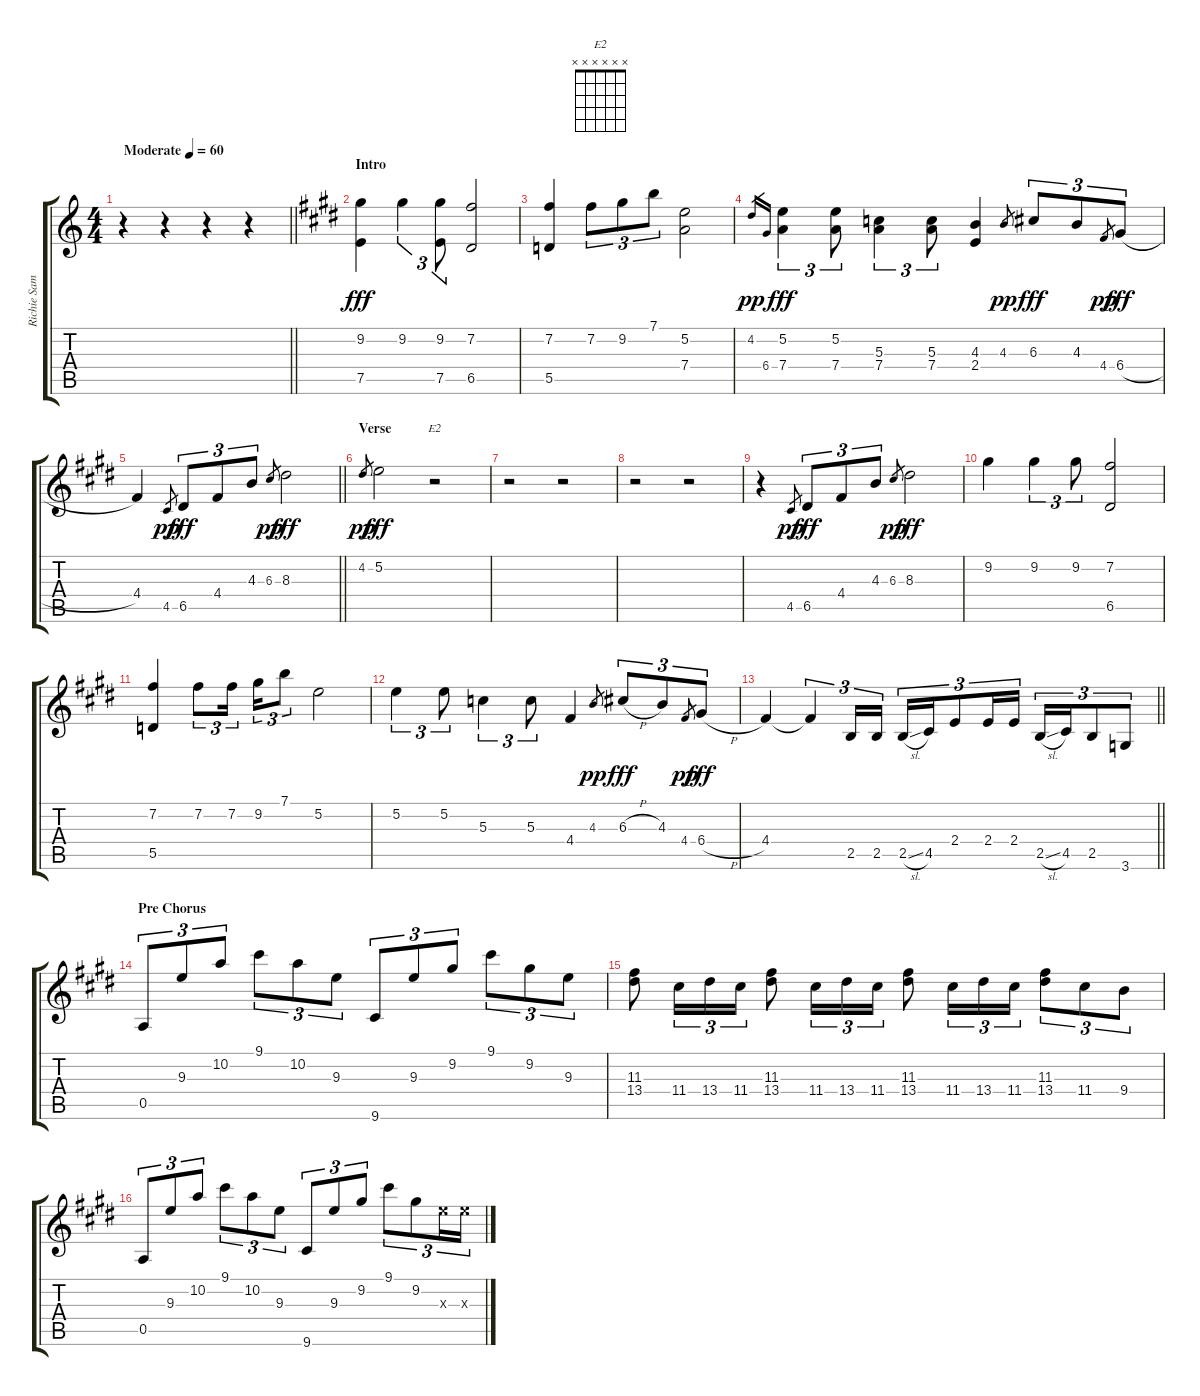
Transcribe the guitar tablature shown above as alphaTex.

\track ("Richie Sambora" "Richie Sam") {instrument electricguitarclean}
\staff {score tabs}
\tuning (E4 B3 G3 D3 A2 E2) {hide}
\chord ("E2" x x x x x x)
\ts (4 4)
\tempo (60 "Moderate")
\clef g2
\barLineRight lightlight
\ks c
r.4{dy fff instrument electricguitarclean} r.4 r.4 r.4 |
\section ("" "Intro")
\ks e
(9.2 7.5).4 9.2.4{tu (3 2)} (9.2 7.5).8{tu (3 2)} (7.2 6.5).2 |
(7.2 5.5).4 7.2.8{tu (3 2)} 9.2.8{tu (3 2)} 7.1.8{tu (3 2)} (5.2 7.4).2 |
4.2.16{gr dy pp} 6.4.16{gr} (5.2 7.4).4{tu (3 2) dy fff} (5.2 7.4).8{tu (3 2)} (5.3 7.4).4{tu (3 2)} (5.3 7.4).8{tu (3 2)} (4.3 2.4).4 4.3.8{gr dy pp} 6.3.8{tu (3 2) dy fff} 4.3.8{tu (3 2)} 4.4.8{gr dy pp} 6.4{h}.8{tu (3 2) dy fff} |
\barLineRight lightlight
4.4.4 4.5.8{gr dy pp} 6.5.8{tu (3 2) dy fff} 4.4.8{tu (3 2)} 4.3.8{tu (3 2)} 6.3.8{gr dy pp} 8.3.2{dy fff} |
\section ("" "Verse")
4.2.8{gr dy pp} 5.2.2{dy fff} r.2{ch "E2"} |
r.2 r.2 |
r.2 r.2 |
r.4 4.5.8{gr dy pp} 6.5.8{tu (3 2) dy fff} 4.4.8{tu (3 2)} 4.3.8{tu (3 2)} 6.3.8{gr dy pp} 8.3.2{dy fff} |
9.2.4 9.2.4{tu (3 2)} 9.2.8{tu (3 2)} (7.2 6.5).2 |
(7.2 5.5).4 7.2.8{tu (3 2)} 7.2.16{tu (3 2)} 9.2.16{tu (3 2)} 7.1.8{tu (3 2)} 5.2.2 |
5.2.4{tu (3 2)} 5.2.8{tu (3 2)} 5.3.4{tu (3 2)} 5.3.8{tu (3 2)} 4.4.4 4.3.8{gr dy pp} 6.3{h}.8{tu (3 2) dy fff} 4.3.8{tu (3 2)} 4.4.8{gr dy pp} 6.4{h}.8{tu (3 2) dy fff} |
\barLineRight lightlight
4.4.4 4.4{t}.4{tu (3 2)} 2.5.16{tu (3 2)} 2.5.16{tu (3 2)} 2.5{sl}.16{tu (3 2)} 4.5.16{tu (3 2)} 2.4.8{tu (3 2)} 2.4.16{tu (3 2)} 2.4.16{tu (3 2)} 2.5{sl}.16{tu (3 2)} 4.5.16{tu (3 2)} 2.5.8{tu (3 2)} 3.6.8{tu (3 2)} |
\section ("" "Pre Chorus")
0.5.8{tu (3 2)} 9.3.8{tu (3 2)} 10.2.8{tu (3 2)} 9.1.8{tu (3 2)} 10.2.8{tu (3 2)} 9.3.8{tu (3 2)} 9.6.8{tu (3 2)} 9.3.8{tu (3 2)} 9.2.8{tu (3 2)} 9.1.8{tu (3 2)} 9.2.8{tu (3 2)} 9.3.8{tu (3 2)} |
(11.3 13.4).8 11.4.16{tu (3 2)} 13.4.16{tu (3 2)} 11.4.16{tu (3 2)} (11.3 13.4).8 11.4.16{tu (3 2)} 13.4.16{tu (3 2)} 11.4.16{tu (3 2)} (11.3 13.4).8 11.4.16{tu (3 2)} 13.4.16{tu (3 2)} 11.4.16{tu (3 2)} (11.3 13.4).8{tu (3 2)} 11.4.8{tu (3 2)} 9.4.8{tu (3 2)} |
0.5.8{tu (3 2)} 9.3.8{tu (3 2)} 10.2.8{tu (3 2)} 9.1.8{tu (3 2)} 10.2.8{tu (3 2)} 9.3.8{tu (3 2)} 9.6.8{tu (3 2)} 9.3.8{tu (3 2)} 9.2.8{tu (3 2)} 9.1.8{tu (3 2)} 9.2.8{tu (3 2)} 9.3{x}.16{tu (3 2)} 9.3{x}.16{tu (3 2)}
